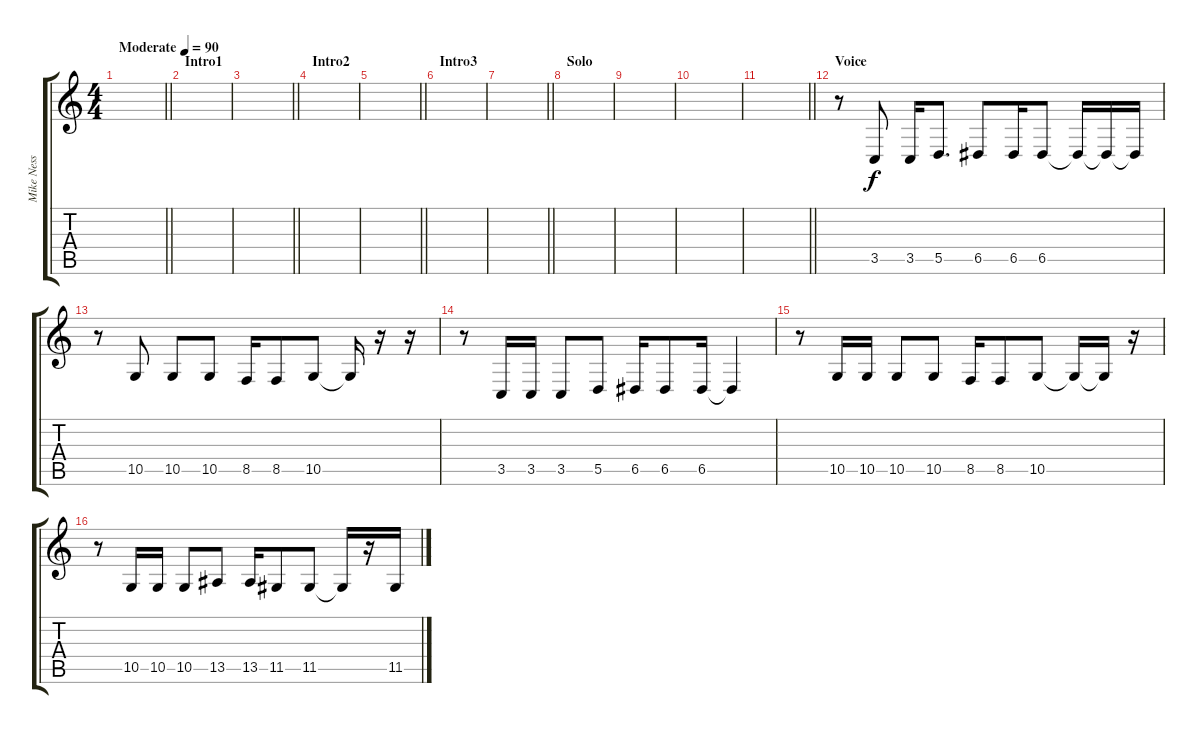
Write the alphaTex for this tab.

\track ("Mike Ness (Voice)" "Mike Ness ") {instrument lead2sawtooth}
\staff {score tabs}
\tuning (E4 B3 G3 D3 A2 E2) {hide}
\ts (4 4)
\tempo (90 "Moderate")
\clef g2
\barLineRight lightlight
\ks c
|
\section ("" "Intro1")
|
\barLineRight lightlight
|
\section ("" "Intro2")
|
\barLineRight lightlight
|
\section ("" "Intro3")
|
\barLineRight lightlight
|
\section ("" "Solo")
|
|
|
\barLineRight lightlight
|
\section ("" "Voice")
r.8 3.5.8 3.5.16 5.5.8{d} 6.5.8 6.5.16 6.5.8 6.5{t}.16 6.5{t}.16 6.5{t}.16 |
r.8 10.5.8 10.5.8 10.5.8 8.5.16 8.5.8 10.5.8 10.5{t}.16 r.16 r.16 |
r.8 3.5.16 3.5.16 3.5.8 5.5.8 6.5.16 6.5.8 6.5.16 6.5{t}.4 |
r.8 10.5.16 10.5.16 10.5.8 10.5.8 8.5.16 8.5.8 10.5.8 10.5{t}.16 10.5{t}.16 r.16 |
r.8 10.5.16 10.5.16 10.5.8 13.5.8 13.5.16 11.5.8 11.5.8 11.5{t}.16 r.16 11.5.16
